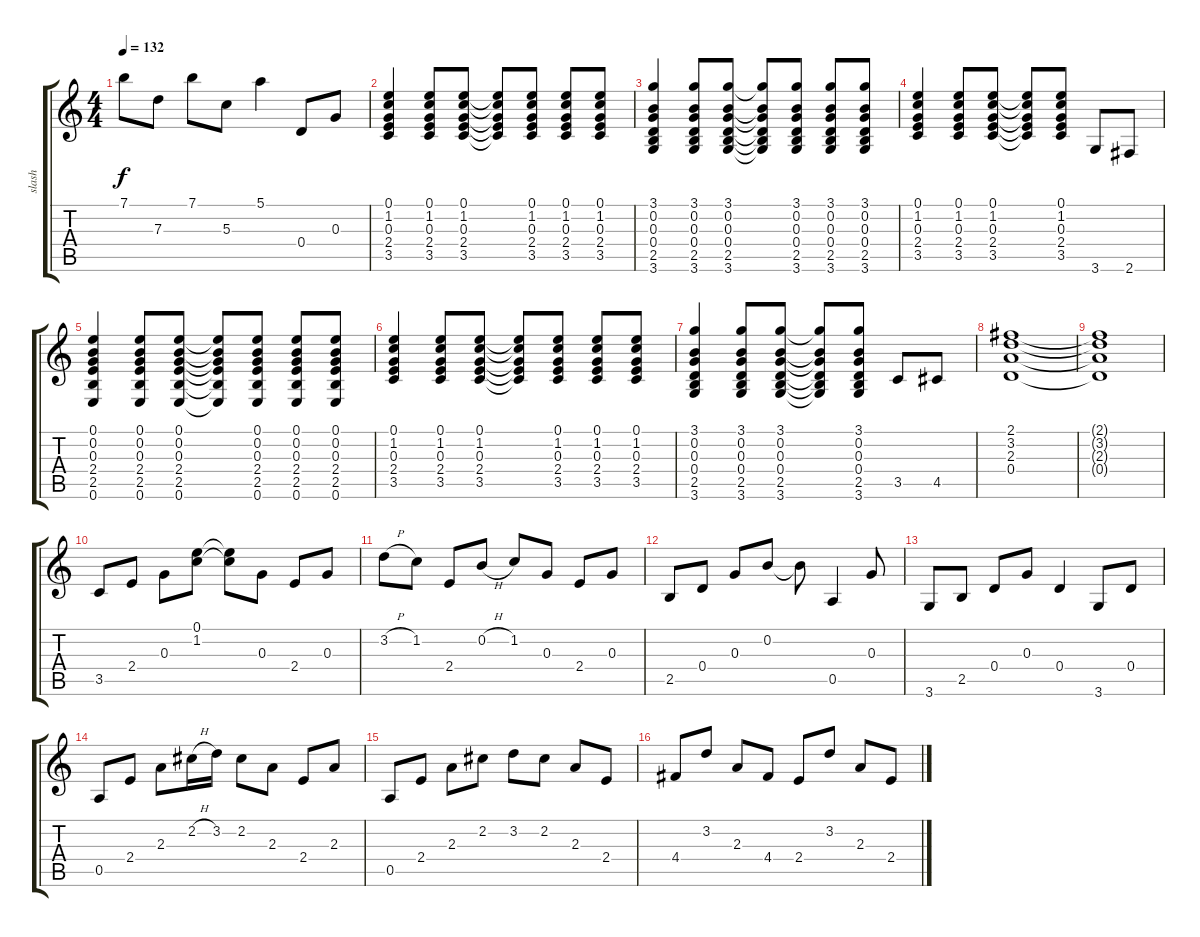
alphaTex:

\track ("slash" "slash") {instrument acousticguitarsteel}
\staff {score tabs}
\tuning (E4 B3 G3 D3 A2 E2) {hide}
\ts (4 4)
\tempo 132
\clef g2
\ks c
7.1{t}.8{dy f} 7.3.8 7.1.8 5.3.8 5.1.4 0.4.8 0.3.8 |
(0.1 1.2 0.3 2.4 3.5).4 (0.1 1.2 0.3 2.4 3.5).8 (0.1 1.2 0.3 2.4 3.5).8 (0.1{t} 1.2{t} 0.3{t} 2.4{t} 3.5{t}).8 (0.1 1.2 0.3 2.4 3.5).8 (0.1 1.2 0.3 2.4 3.5).8 (0.1 1.2 0.3 2.4 3.5).8 |
(3.1 0.2 0.3 0.4 2.5 3.6).4 (3.1 0.2 0.3 0.4 2.5 3.6).8 (3.1 0.2 0.3 0.4 2.5 3.6).8 (3.1{t} 0.2{t} 0.3{t} 0.4{t} 2.5{t} 3.6{t}).8 (3.1 0.2 0.3 0.4 2.5 3.6).8 (3.1 0.2 0.3 0.4 2.5 3.6).8 (3.1 0.2 0.3 0.4 2.5 3.6).8 |
(0.1 1.2 0.3 2.4 3.5).4 (0.1 1.2 0.3 2.4 3.5).8 (0.1 1.2 0.3 2.4 3.5).8 (0.1{t} 1.2{t} 0.3{t} 2.4{t} 3.5{t}).8 (0.1 1.2 0.3 2.4 3.5).8 3.6.8 2.6.8 |
(0.1 0.2 0.3 2.4 2.5 0.6).4 (0.1 0.2 0.3 2.4 2.5 0.6).8 (0.1 0.2 0.3 2.4 2.5 0.6).8 (0.1{t} 0.2{t} 0.3{t} 2.4{t} 2.5{t} 0.6{t}).8 (0.1 0.2 0.3 2.4 2.5 0.6).8 (0.1 0.2 0.3 2.4 2.5 0.6).8 (0.1 0.2 0.3 2.4 2.5 0.6).8 |
(0.1 1.2 0.3 2.4 3.5).4 (0.1 1.2 0.3 2.4 3.5).8 (0.1 1.2 0.3 2.4 3.5).8 (0.1{t} 1.2{t} 0.3{t} 2.4{t} 3.5{t}).8 (0.1 1.2 0.3 2.4 3.5).8 (0.1 1.2 0.3 2.4 3.5).8 (0.1 1.2 0.3 2.4 3.5).8 |
(3.1 0.2 0.3 0.4 2.5 3.6).4 (3.1 0.2 0.3 0.4 2.5 3.6).8 (3.1 0.2 0.3 0.4 2.5 3.6).8 (3.1{t} 0.2{t} 0.3{t} 0.4{t} 2.5{t} 3.6{t}).8 (3.1 0.2 0.3 0.4 2.5 3.6).8 3.5.8 4.5.8 |
(2.1 3.2 2.3 0.4).1 |
(2.1{t} 3.2{t} 2.3{t} 0.4{t}).1 |
3.5.8 2.4.8 0.3.8 (0.1 1.2).8 (0.1{t} 1.2{t}).8 0.3.8 2.4.8 0.3.8 |
3.2{h}.8 1.2.8 2.4.8 0.2{h}.8 1.2.8 0.3.8 2.4.8 0.3.8 |
2.5.8 0.4.8 0.3.8 0.2.8 0.2{t}.8 0.5.4 0.3.8 |
3.6.8 2.5.8 0.4.8 0.3.8 0.4.4 3.6.8 0.4.8 |
0.5.8 2.4.8 2.3.8 2.2{h}.16 3.2.16 2.2.8 2.3.8 2.4.8 2.3.8 |
0.5.8 2.4.8 2.3.8 2.2.8 3.2.8 2.2.8 2.3.8 2.4.8 |
4.4.8 3.2.8 2.3.8 4.4.8 2.4.8 3.2.8 2.3.8 2.4.8
